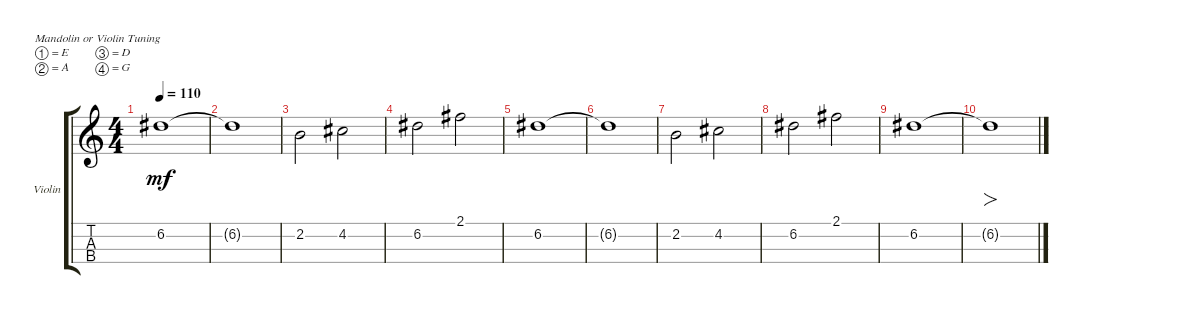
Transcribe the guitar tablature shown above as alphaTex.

\defaultSystemsLayout 4
\bracketExtendMode groupsimilarinstruments
\firstSystemTrackNameOrientation horizontal
\otherSystemsTrackNameOrientation horizontal
\track ("Violin" "Violin") {instrument violin}
\staff {score tabs}
\tuning (E5 A4 D4 G3)
\ts (4 4)
\tempo 110
\clef g2
\ks c
6.2.1{dy mf} |
6.2{t}.1 |
2.2.2 4.2.2 |
6.2.2 2.1.2 |
6.2.1 |
6.2{t}.1 |
2.2.2 4.2.2 |
6.2.2 2.1.2 |
6.2.1 |
6.2{t}.1{fo}
